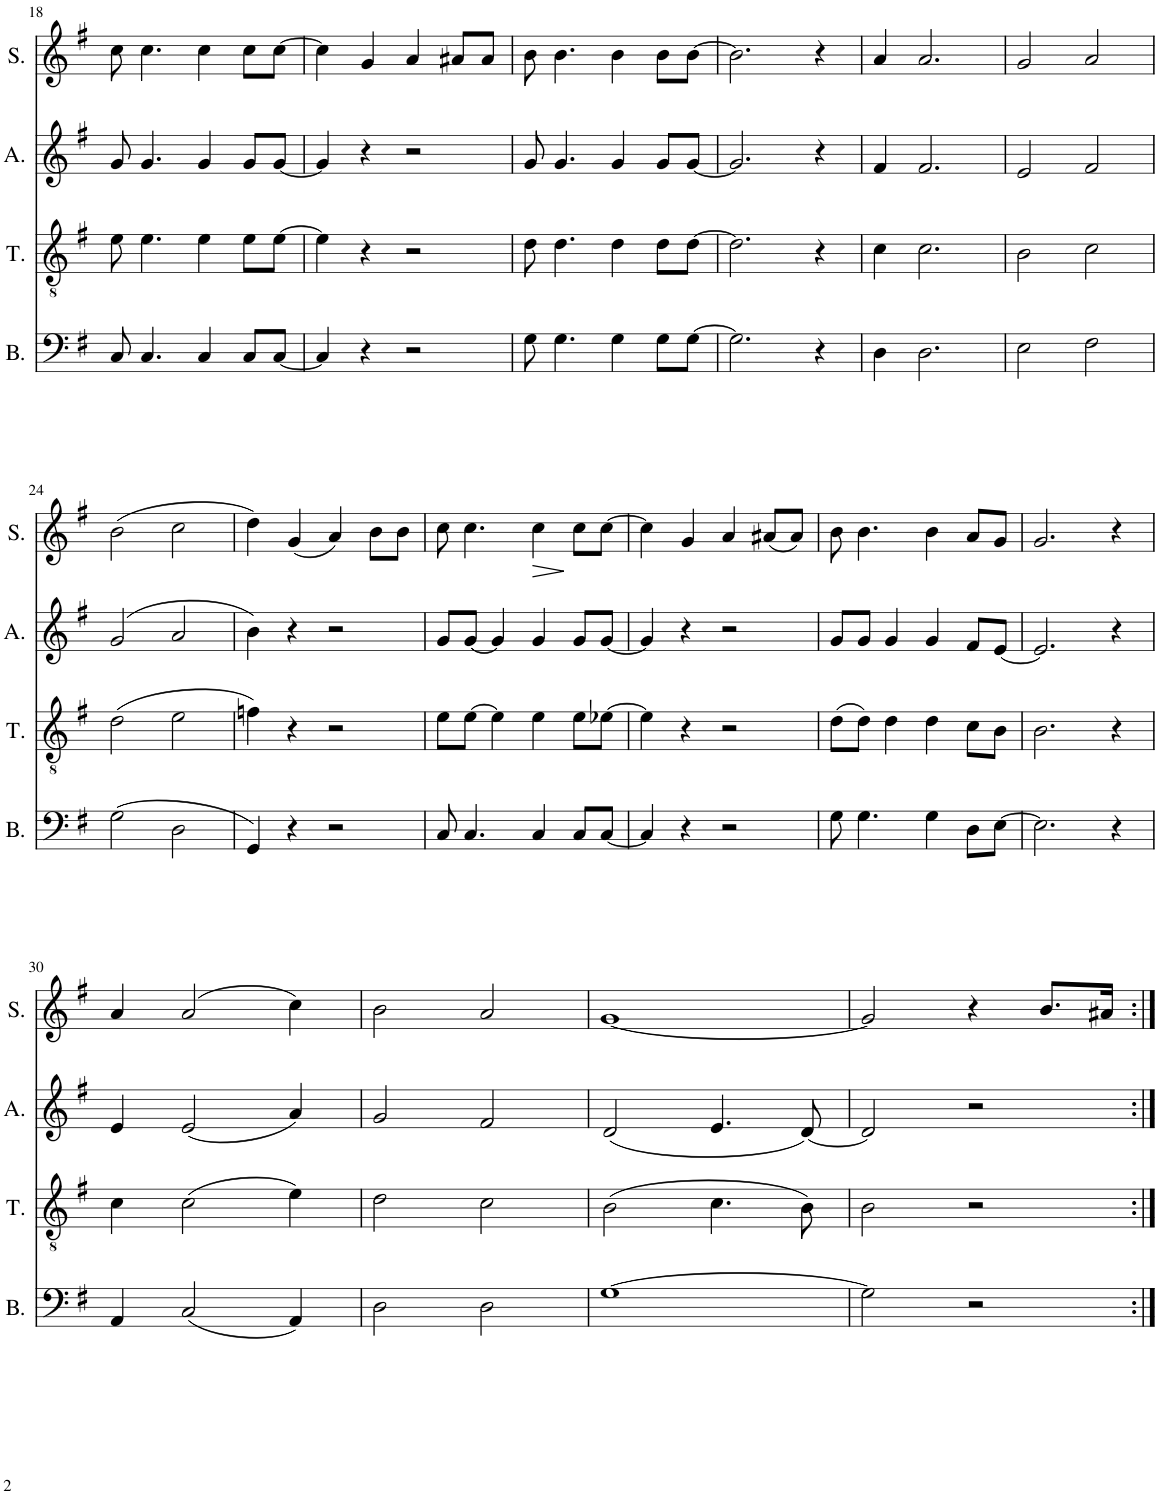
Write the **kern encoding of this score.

**kern	**kern	**kern	**kern	**dynam
*part4	*part3	*part2	*part1	*part1
*staff4	*staff3	*staff2	*staff1	*staff1
*I"Basse	*I"Ténor	*I"Alto	*I"Soprano	*
*I'B.	*I'T.	*I'A.	*I'S.	*
!!LO:PB:g=z
*clefF4	*clefGv2	*clefG2	*clefG2	*
*k[f#]	*k[f#]	*k[f#]	*k[f#]	*
*M4/4	*M4/4	*M4/4	*M4/4	*
=18	=18	=18	=18	=18
8C/	8e\	8g/	8cc\	.
4.C/	4.e\	4.g/	4.cc\	.
4C/	4e\	4g/	4cc\	.
8C/L	8e\L	8g/L	8cc\L	.
[8C/J	[8e\J	[8g/J	[8cc\J	.
=19	=19	=19	=19	=19
4C/]	4e\]	4g/]	4cc\]	.
4r	4r	4r	4g/	.
2r	2r	2r	4a/	.
.	.	.	8a#X/L	.
.	.	.	8a#/J	.
=20	=20	=20	=20	=20
8G\	8d\	8g/	8b\	.
4.G\	4.d\	4.g/	4.b\	.
4G\	4d\	4g/	4b\	.
8G\L	8d\L	8g/L	8b\L	.
[8G\J	[8d\J	[8g/J	[8b\J	.
=21	=21	=21	=21	=21
2.G\]	2.d\]	2.g/]	2.b\]	.
4r	4r	4r	4r	.
=22	=22	=22	=22	=22
4D\	4c\	4f#/	4a/	.
2.D\	2.c\	2.f#/	2.a/	.
=23	=23	=23	=23	=23
2E\	2B\	2e/	2g/	.
2F#\	2c\	2f#/	2a/	.
!!LO:LB:g=z
=24	=24	=24	=24	=24
(2G\	(2d\	(2g/	(2b\	.
2D\	2e\	2a/	2cc\	.
=25	=25	=25	=25	=25
4GG/)	4fn\)	4b\)	4dd\)	.
4r	4r	4r	(4g/	.
2r	2r	2r	4a/)	.
.	.	.	8b\L	.
.	.	.	8b\J	.
=26	=26	=26	=26	=26
8C/	8e\L	8g/L	8cc\	.
4.C/	[8e\J	[8g/J	4.cc\	.
.	4e\]	4g/]	.	.
!	!	!	!	!LO:HP:b
4C/	4e\	4g/	4cc\	>
8C/L	8e\L	8g/L	8cc\L	]
[8C/J	[8e-X\J	[8g/J	[8cc\J	.
=27	=27	=27	=27	=27
4C/]	4e-\]	4g/]	4cc\]	.
4r	4r	4r	4g/	.
2r	2r	2r	4a/	.
.	.	.	(8a#X/L	.
.	.	.	8a#/J)	.
=28	=28	=28	=28	=28
8G\	(8d\L	8g/L	8b\	.
4.G\	8d\J)	8g/J	4.b\	.
.	4d\	4g/	.	.
4G\	4d\	4g/	4b\	.
8D\L	8c\L	8f#/L	8a/L	.
[8E\J	8B\J	[8e/J	8g/J	.
=29	=29	=29	=29	=29
2.E\]	2.B\	2.e/]	2.g/	.
4r	4r	4r	4r	.
!!LO:LB:g=z
=30	=30	=30	=30	=30
4AA/	4c\	4e/	4a/	.
(2C/	(2c\	(2e/	(2a/	.
4AA/)	4e\)	4a/)	4cc\)	.
=31	=31	=31	=31	=31
2D\	2d\	2g/	2b\	.
2D\	2c\	2f#/	2a/	.
=32	=32	=32	=32	=32
[1G	(2B\	(2d/	[1g	.
.	4.c\	4.e/	.	.
.	8B\)	[8d/)	.	.
=33	=33	=33	=33	=33
2G\]	2B\	2d/]	2g/]	.
2r	2r	2r	4r	.
.	.	.	8.b/L	.
.	.	.	16a#X/Jk	.
=:|!	=:|!	=:|!	=:|!	=:|!
*-	*-	*-	*-	*-
